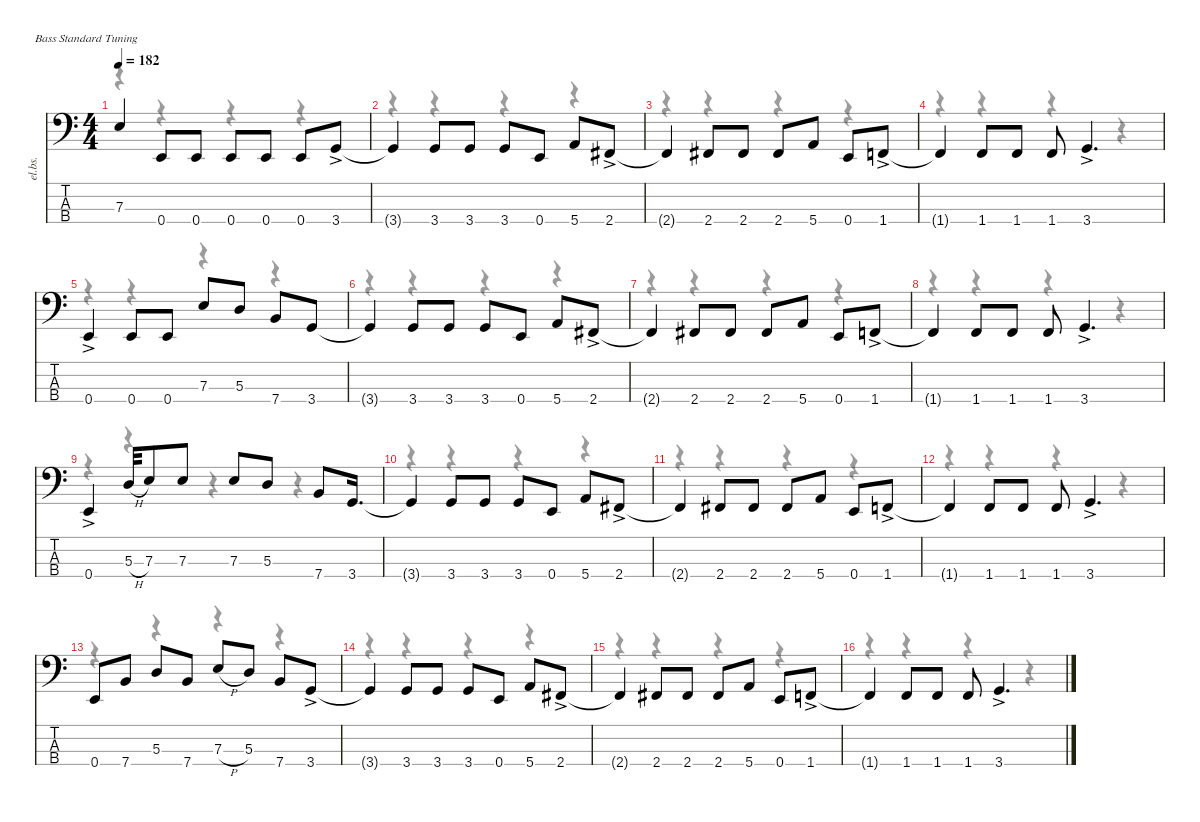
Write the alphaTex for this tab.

\defaultSystemsLayout 4
\hideDynamics
\bracketExtendMode nobrackets
\otherSystemsTrackNameOrientation horizontal
\track ("Cliff Burton (Bass)" "el.bs.") {instrument electricbassfinger}
\staff {score tabs}
\tuning (G2 D2 A1 E1)
\voice
\ts (4 4)
\tempo 182
\clef f4
\ks c
7.3.4{dy f beam Up} 0.4.8{beam Up} 0.4.8{beam Up} 0.4.8{beam Up} 0.4.8{beam Up} 0.4.8{beam Up} 3.4{ac}.8{dy mf beam Up} |
3.4{t}.4{dy f beam Up} 3.4.8{beam Up} 3.4.8{beam Up} 3.4.8{beam Up} 0.4.8{beam Up} 5.4.8{beam Up} 2.4{ac acc #}.8{dy mf beam Up} |
2.4{t acc #}.4{dy f beam Up} 2.4{acc #}.8{beam Up} 2.4{acc #}.8{beam Up} 2.4{acc #}.8{beam Up} 5.4.8{beam Up} 0.4.8{beam Up} 1.4{ac}.8{dy mf beam Up} |
1.4{t}.4{dy f beam Up} 1.4.8{beam Up} 1.4.8{beam Up} 1.4.8{beam Up} 3.4{ac}.4{d dy mf beam Up} |
0.4{ac}.4{beam Up} 0.4.8{dy f beam Up} 0.4.8{beam Up} 7.3.8{beam Up} 5.3.8{beam Up} 7.4.8{beam Up} 3.4.8{beam Up} |
3.4{t}.4{beam Up} 3.4.8{beam Up} 3.4.8{beam Up} 3.4.8{beam Up} 0.4.8{beam Up} 5.4.8{beam Up} 2.4{ac acc #}.8{dy mf beam Up} |
2.4{t acc #}.4{dy f beam Up} 2.4{acc #}.8{beam Up} 2.4{acc #}.8{beam Up} 2.4{acc #}.8{beam Up} 5.4.8{beam Up} 0.4.8{beam Up} 1.4{ac}.8{dy mf beam Up} |
1.4{t}.4{dy f beam Up} 1.4.8{beam Up} 1.4.8{beam Up} 1.4.8{beam Up} 3.4{ac}.4{d dy mf beam Up} |
0.4{ac}.4{beam Up} 5.3{h}.32{dy f beam Up} 7.3.8{beam Up} 7.3.8{beam Up} 7.3.8{beam Up} 5.3.8{beam Up} 7.4.8{beam Up} 3.4.16{d beam Up} |
3.4{t}.4{beam Up} 3.4.8{beam Up} 3.4.8{beam Up} 3.4.8{beam Up} 0.4.8{beam Up} 5.4.8{beam Up} 2.4{ac acc #}.8{dy mf beam Up} |
2.4{t acc #}.4{dy f beam Up} 2.4{acc #}.8{beam Up} 2.4{acc #}.8{beam Up} 2.4{acc #}.8{beam Up} 5.4.8{beam Up} 0.4.8{beam Up} 1.4{ac}.8{dy mf beam Up} |
1.4{t}.4{dy f beam Up} 1.4.8{beam Up} 1.4.8{beam Up} 1.4.8{beam Up} 3.4{ac}.4{d dy mf beam Up} |
0.4.8{dy f beam Up} 7.4.8{beam Up} 5.3.8{beam Up} 7.4.8{beam Up} 7.3{h}.8{beam Up} 5.3.8{beam Up} 7.4.8{beam Up} 3.4{ac}.8{dy mf beam Up} |
3.4{t}.4{dy f beam Up} 3.4.8{beam Up} 3.4.8{beam Up} 3.4.8{beam Up} 0.4.8{beam Up} 5.4.8{beam Up} 2.4{ac acc #}.8{dy mf beam Up} |
2.4{t acc #}.4{dy f beam Up} 2.4{acc #}.8{beam Up} 2.4{acc #}.8{beam Up} 2.4{acc #}.8{beam Up} 5.4.8{beam Up} 0.4.8{beam Up} 1.4{ac}.8{dy mf beam Up} |
1.4{t}.4{dy f beam Up} 1.4.8{beam Up} 1.4.8{beam Up} 1.4.8{beam Up} 3.4{ac}.4{d dy mf beam Up}
\voice
\clef f4
\ottava regular
\simile none
\ks c
r.4{dy mf beam Down} r.4{beam Down} r.4{beam Down} r.4{beam Down} |
r.4{beam Down} r.4{beam Down} r.4{beam Down} r.4{beam Down} |
r.4{beam Down} r.4{beam Down} r.4{beam Down} r.4{beam Down} |
r.4{beam Down} r.4{beam Down} r.4{beam Down} r.4{beam Down} |
r.4{beam Down} r.4{beam Down} r.4{beam Down} r.4{beam Down} |
r.4{beam Down} r.4{beam Down} r.4{beam Down} r.4{beam Down} |
r.4{beam Down} r.4{beam Down} r.4{beam Down} r.4{beam Down} |
r.4{beam Down} r.4{beam Down} r.4{beam Down} r.4{beam Down} |
r.4{beam Down} r.4{beam Down} r.4{beam Down} r.4{beam Down} |
r.4{beam Down} r.4{beam Down} r.4{beam Down} r.4{beam Down} |
r.4{beam Down} r.4{beam Down} r.4{beam Down} r.4{beam Down} |
r.4{beam Down} r.4{beam Down} r.4{beam Down} r.4{beam Down} |
r.4{beam Down} r.4{beam Down} r.4{beam Down} r.4{beam Down} |
r.4{beam Down} r.4{beam Down} r.4{beam Down} r.4{beam Down} |
r.4{beam Down} r.4{beam Down} r.4{beam Down} r.4{beam Down} |
r.4{beam Down} r.4{beam Down} r.4{beam Down} r.4{beam Down}
